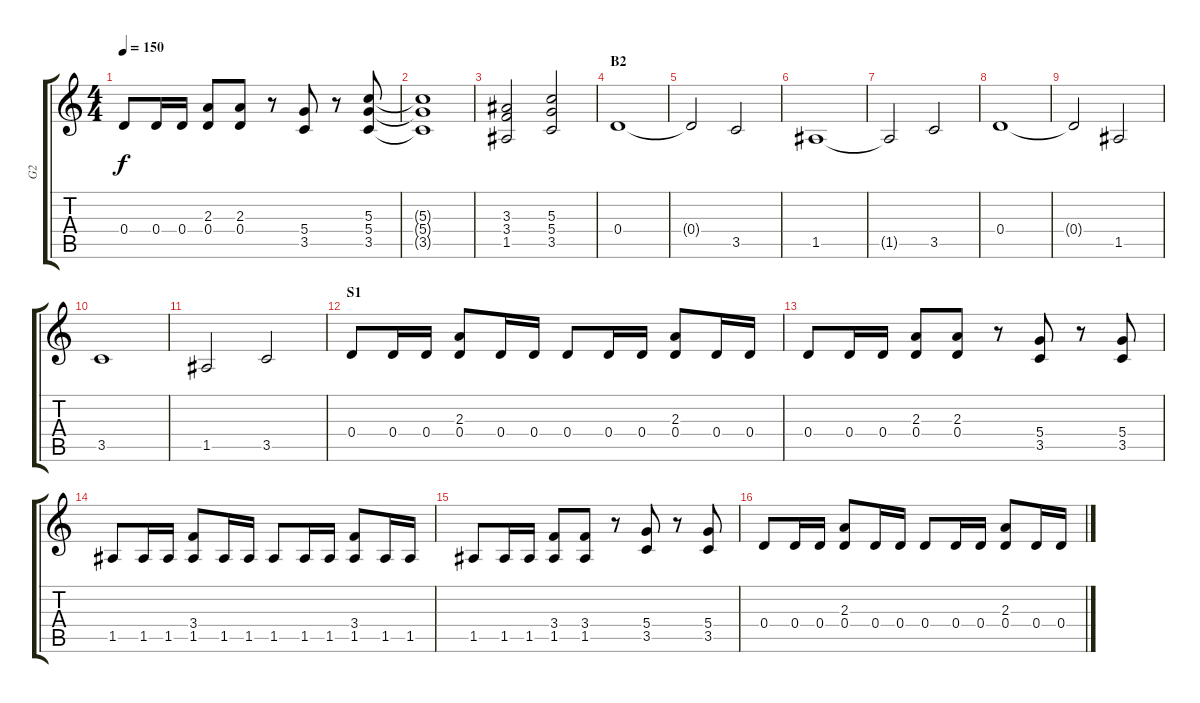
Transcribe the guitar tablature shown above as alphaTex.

\track ("G2" "G2") {instrument distortionguitar}
\staff {score tabs}
\tuning (E4 B3 G3 D3 A2 E2) {hide}
\ts (4 4)
\tempo 150
\clef g2
\ks c
0.4.8{dy f} 0.4.16 0.4.16 (2.3 0.4).8 (2.3 0.4).8 r.8 (5.4 3.5).8 r.8 (5.3 5.4 3.5).8 |
(5.3{t} 5.4{t} 3.5{t}).1 |
(3.3 3.4 1.5).2 (5.3 5.4 3.5).2 |
\section ("" "B2")
0.4.1 |
0.4{t}.2 3.5.2 |
1.5.1 |
1.5{t}.2 3.5.2 |
0.4.1 |
0.4{t}.2 1.5.2 |
3.5.1 |
1.5.2 3.5.2 |
\section ("" "S1")
0.4.8{balance 2} 0.4.16 0.4.16 (2.3 0.4).8 0.4.16 0.4.16 0.4.8 0.4.16 0.4.16 (2.3 0.4).8 0.4.16 0.4.16 |
0.4.8 0.4.16 0.4.16 (2.3 0.4).8 (2.3 0.4).8 r.8 (5.4 3.5).8 r.8 (5.4 3.5).8 |
1.5.8 1.5.16 1.5.16 (3.4 1.5).8 1.5.16 1.5.16 1.5.8 1.5.16 1.5.16 (3.4 1.5).8 1.5.16 1.5.16 |
1.5.8 1.5.16 1.5.16 (3.4 1.5).8 (3.4 1.5).8 r.8 (5.4 3.5).8 r.8 (5.4 3.5).8 |
0.4.8 0.4.16 0.4.16 (2.3 0.4).8 0.4.16 0.4.16 0.4.8 0.4.16 0.4.16 (2.3 0.4).8 0.4.16 0.4.16
